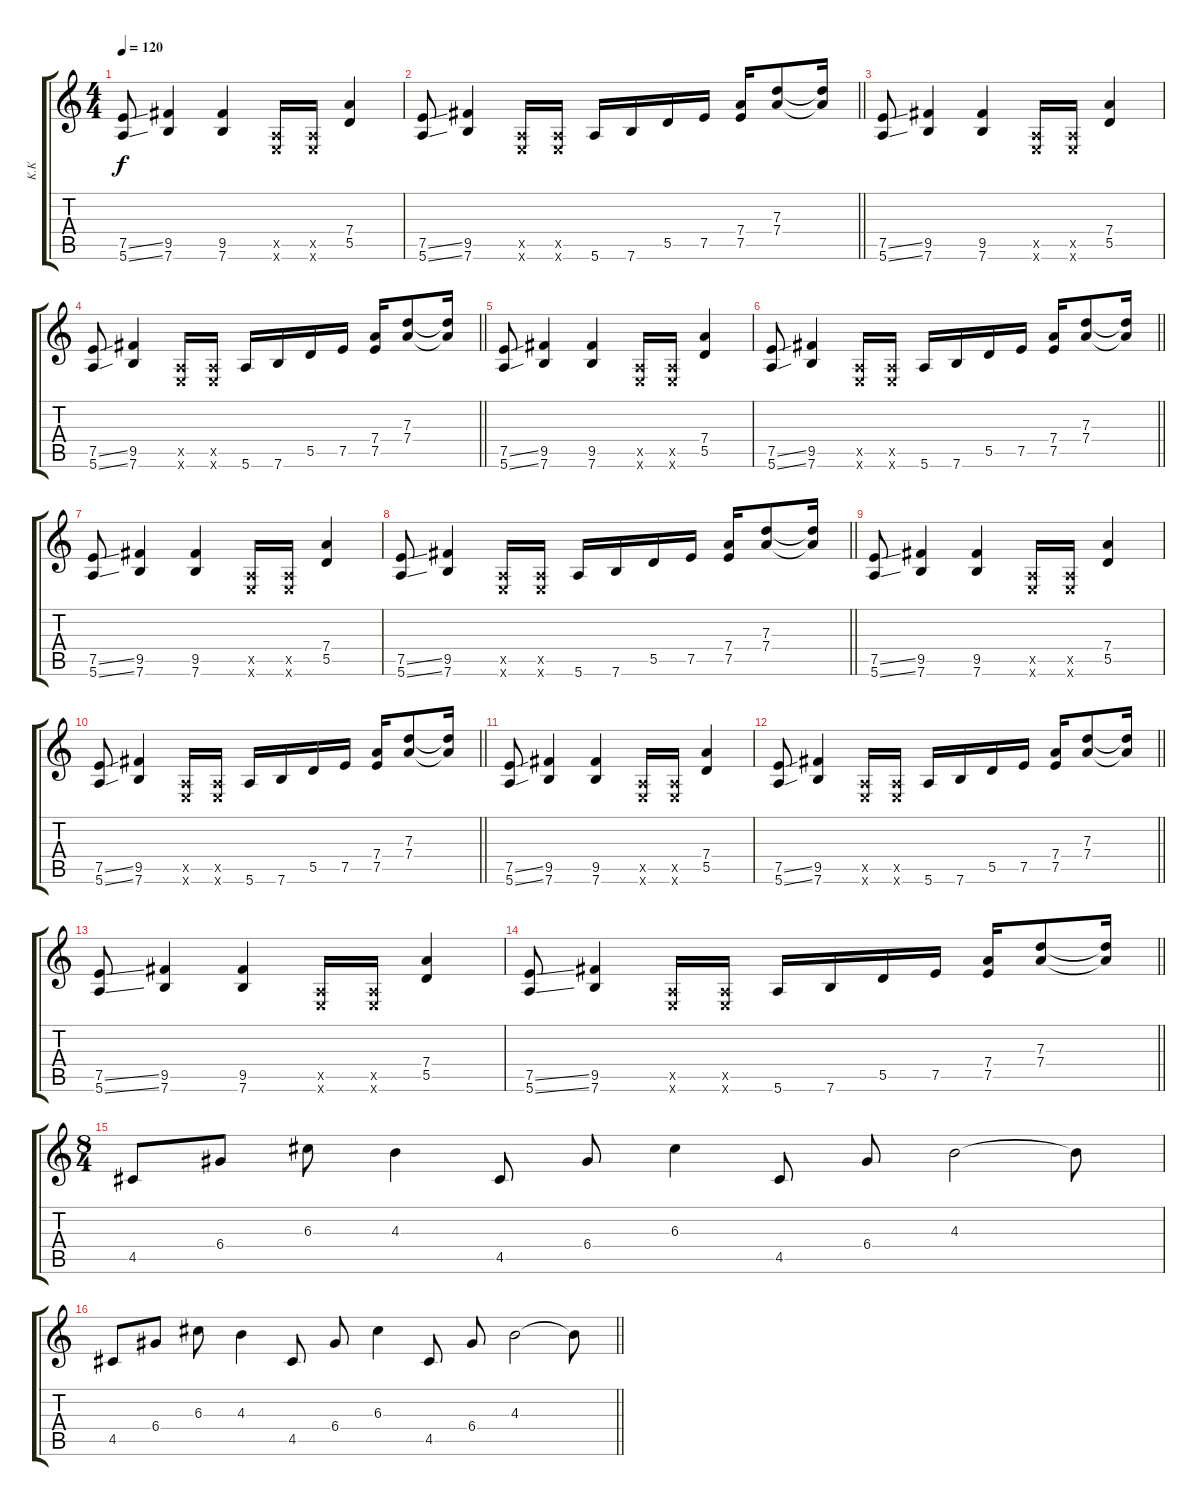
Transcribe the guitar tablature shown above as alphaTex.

\track ("K.K" "K.K") {instrument electricguitarclean}
\staff {score tabs}
\tuning (E4 B3 G3 D3 A2 E2) {hide}
\ts (4 4)
\tempo 120
\clef g2
\ks c
(7.5{ss} 5.6{ss}).8{dy f volume 11} (9.5 7.6).4 (9.5 7.6).4 (0.5{x} 0.6{x}).16 (0.5{x} 0.6{x}).16 (7.4 5.5).4 |
\barLineRight lightlight
(7.5{ss} 5.6{ss}).8 (9.5 7.6).4 (0.5{x} 0.6{x}).16 (0.5{x} 0.6{x}).16 5.6.16 7.6.16 5.5.16 7.5.16 (7.4 7.5).16 (7.3 7.4).8 (7.3{t} 7.4{t}).16 |
(7.5{ss} 5.6{ss}).8{volume 11} (9.5 7.6).4 (9.5 7.6).4 (0.5{x} 0.6{x}).16 (0.5{x} 0.6{x}).16 (7.4 5.5).4 |
\barLineRight lightlight
(7.5{ss} 5.6{ss}).8 (9.5 7.6).4 (0.5{x} 0.6{x}).16 (0.5{x} 0.6{x}).16 5.6.16 7.6.16 5.5.16 7.5.16 (7.4 7.5).16 (7.3 7.4).8 (7.3{t} 7.4{t}).16 |
(7.5{ss} 5.6{ss}).8{volume 11} (9.5 7.6).4 (9.5 7.6).4 (0.5{x} 0.6{x}).16 (0.5{x} 0.6{x}).16 (7.4 5.5).4 |
\barLineRight lightlight
(7.5{ss} 5.6{ss}).8 (9.5 7.6).4 (0.5{x} 0.6{x}).16 (0.5{x} 0.6{x}).16 5.6.16 7.6.16 5.5.16 7.5.16 (7.4 7.5).16 (7.3 7.4).8 (7.3{t} 7.4{t}).16 |
(7.5{ss} 5.6{ss}).8{volume 11} (9.5 7.6).4 (9.5 7.6).4 (0.5{x} 0.6{x}).16 (0.5{x} 0.6{x}).16 (7.4 5.5).4 |
\barLineRight lightlight
(7.5{ss} 5.6{ss}).8 (9.5 7.6).4 (0.5{x} 0.6{x}).16 (0.5{x} 0.6{x}).16 5.6.16 7.6.16 5.5.16 7.5.16 (7.4 7.5).16 (7.3 7.4).8 (7.3{t} 7.4{t}).16 |
(7.5{ss} 5.6{ss}).8{volume 11} (9.5 7.6).4 (9.5 7.6).4 (0.5{x} 0.6{x}).16 (0.5{x} 0.6{x}).16 (7.4 5.5).4 |
\barLineRight lightlight
(7.5{ss} 5.6{ss}).8 (9.5 7.6).4 (0.5{x} 0.6{x}).16 (0.5{x} 0.6{x}).16 5.6.16 7.6.16 5.5.16 7.5.16 (7.4 7.5).16 (7.3 7.4).8 (7.3{t} 7.4{t}).16 |
(7.5{ss} 5.6{ss}).8{volume 11} (9.5 7.6).4 (9.5 7.6).4 (0.5{x} 0.6{x}).16 (0.5{x} 0.6{x}).16 (7.4 5.5).4 |
\barLineRight lightlight
(7.5{ss} 5.6{ss}).8 (9.5 7.6).4 (0.5{x} 0.6{x}).16 (0.5{x} 0.6{x}).16 5.6.16 7.6.16 5.5.16 7.5.16 (7.4 7.5).16 (7.3 7.4).8 (7.3{t} 7.4{t}).16 |
(7.5{ss} 5.6{ss}).8{volume 11} (9.5 7.6).4 (9.5 7.6).4 (0.5{x} 0.6{x}).16 (0.5{x} 0.6{x}).16 (7.4 5.5).4 |
\barLineRight lightlight
(7.5{ss} 5.6{ss}).8 (9.5 7.6).4 (0.5{x} 0.6{x}).16 (0.5{x} 0.6{x}).16 5.6.16 7.6.16 5.5.16 7.5.16 (7.4 7.5).16 (7.3 7.4).8 (7.3{t} 7.4{t}).16 |
\ts (8 4)
4.5.8{instrument electricguitarclean} 6.4.8 6.3.8 4.3.4 4.5.8 6.4.8 6.3.4 4.5.8 6.4.8 4.3.2 4.3{t}.8 |
\barLineRight lightlight
4.5.8{instrument electricguitarclean} 6.4.8 6.3.8 4.3.4 4.5.8 6.4.8 6.3.4 4.5.8 6.4.8 4.3.2 4.3{t}.8
